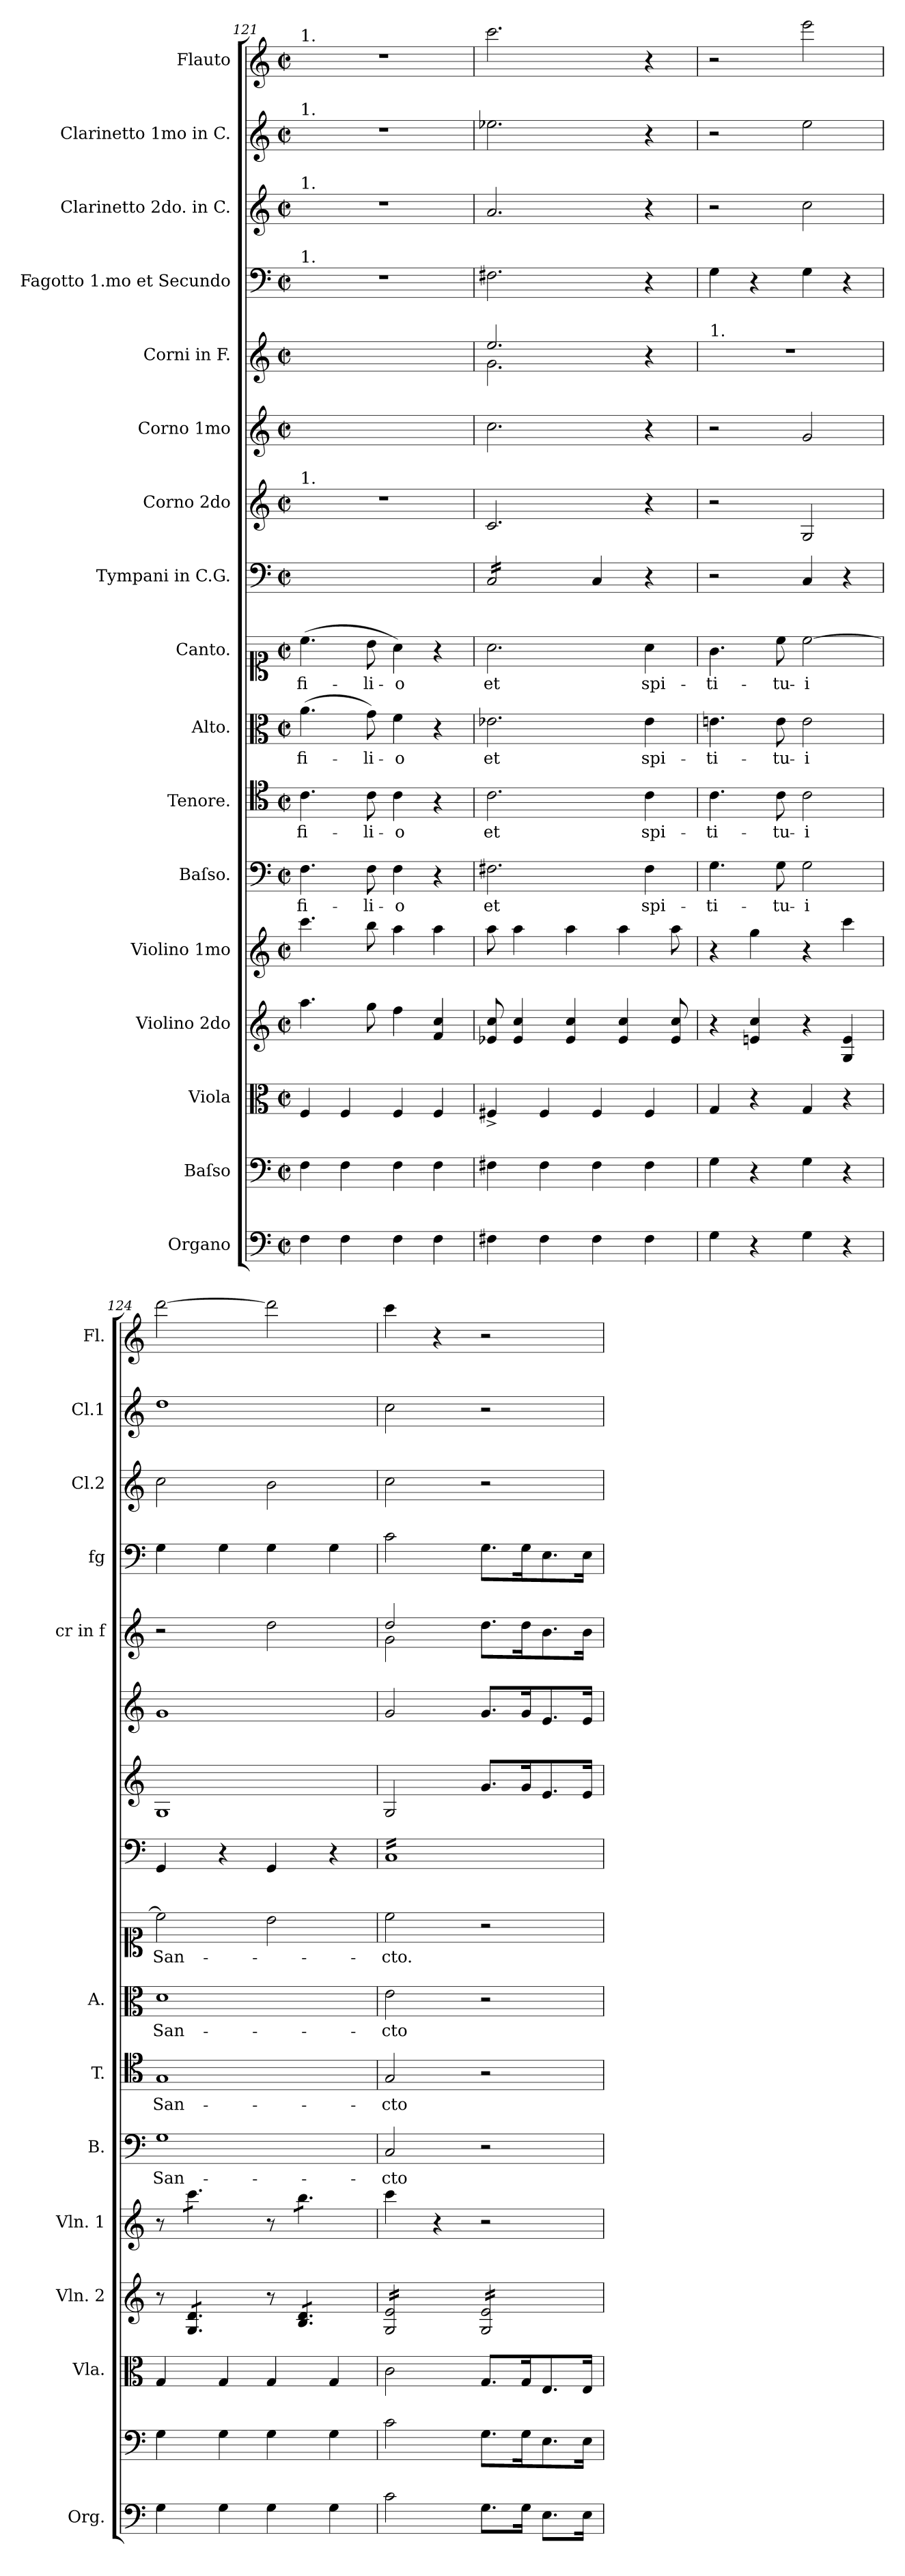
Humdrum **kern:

**kern	**kern	**kern	**kern	**kern	**kern	**text	**kern	**text	**kern	**text	**kern	**text	**kern	**kern	**kern	**kern	**kern	**kern	**kern	**kern
*part17	*part16	*part15	*part14	*part13	*part12	*part12	*part11	*part11	*part10	*part10	*part9	*part9	*part8	*part7	*part6	*part5	*part4	*part3	*part2	*part1
*staff17	*staff16	*staff15	*staff14	*staff13	*staff12	*staff12	*staff11	*staff11	*staff10	*staff10	*staff9	*staff9	*staff8	*staff7	*staff6	*staff5	*staff4	*staff3	*staff2	*staff1
*I"Organo	*I"Baſso	*I"Viola	*I"Violino 2do	*I"Violino 1mo	*I"Baſso.	*	*I"Tenore.	*	*I"Alto.	*	*I"Canto.	*	*I"Tympani in C.G.	*I"Corno 2do	*I"Corno 1mo	*I"Corni in F.	*I"Fagotto 1.mo et Secundo	*I"Clarinetto 2do. in C.	*I"Clarinetto 1mo in C.	*I"Flauto
*I'Org.	*	*I'Vla.	*I'Vln. 2	*I'Vln. 1	*I'B.	*	*I'T.	*	*I'A.	*	*	*	*	*	*	*I'cr in f	*I'fg	*I'Cl.2	*I'Cl.1	*I'Fl.
*clefF4	*clefF4	*clefC3	*clefG2	*clefG2	*clefF4	*	*clefC4	*	*clefC3	*	*clefC1	*	*clefF4	*clefG2	*clefG2	*clefG2	*clefF4	*clefG2	*clefG2	*clefG2
*	*	*	*	*	*	*	*	*	*	*	*	*	*	*	*	*ITrd4c7	*	*	*	*
*k[]	*k[]	*k[]	*k[]	*k[]	*k[]	*	*k[]	*	*k[]	*	*k[]	*	*k[]	*k[]	*k[]	*k[b-]	*k[]	*k[]	*k[]	*k[]
*M2/2	*M2/2	*M2/2	*M2/2	*M2/2	*M2/2	*	*M2/2	*	*M2/2	*	*M2/2	*	*M2/2	*M2/2	*M2/2	*M2/2	*M2/2	*M2/2	*M2/2	*M2/2
*met(c|)	*met(c|)	*met(c|)	*met(c|)	*met(c|)	*met(c|)	*	*met(c|)	*	*met(c|)	*	*met(c|)	*	*met(c|)	*met(c|)	*met(c|)	*met(c|)	*met(c|)	*met(c|)	*met(c|)	*met(c|)
=121	=121	=121	=121	=121	=121	=121	=121	=121	=121	=121	=121	=121	=121	=121	=121	=121	=121	=121	=121	=121
!	!	!	!	!	!	!	!	!	!	!	!	!	!	!	!	!	!	!	!	!LO:TX:a:t=1.
!	!	!	!	!	!	!	!	!	!	!	!	!	!	!	!	!	!	!	!LO:TX:a:t=1.	!
!	!	!	!	!	!	!	!	!	!	!	!	!	!	!	!	!	!	!LO:TX:a:t=1.	!	!
!	!	!	!	!	!	!	!	!	!	!	!	!	!	!	!	!	!LO:TX:a:t=1.	!	!	!
!	!	!	!	!	!	!	!	!	!	!	!	!	!	!LO:TX:a:t=1.	!	!	!	!	!	!
4F\	4F\	4F/	4.aa\	4.ccc\	4.F\	fi-	4.c\	fi-	(4.a\	fi-	(4.cc\	fi-	1ryy	1r	1ryy	1ryy	1r	1r	1r	1r
4F\	4F\	4F/	.	.	.	.	.	.	.	.	.	.	.	.	.	.	.	.	.	.
.	.	.	8gg\	8bb\	8F\	-li-	8c\	-li-	8g\)	-li-	8b\	-li-	.	.	.	.	.	.	.	.
4F\	4F\	4F/	4ff\	4aa\	4F\	-o	4c\	-o	4f\	-o	4a\)	-o	.	.	.	.	.	.	.	.
4F\	4F\	4F/	4f/ 4cc/	4aa\	4r	.	4r	.	4r	.	4r	.	.	.	.	.	.	.	.	.
=122	=122	=122	=122	=122	=122	=122	=122	=122	=122	=122	=122	=122	=122	=122	=122	=122	=122	=122	=122	=122
*	*	*	*	*	*	*	*	*	*	*	*	*	*	*	*	*^	*	*	*	*
*	*	*	*	*	*	*	*	*	*	*	*	*	*tremolo	*	*	*	*	*	*	*	*
4F#X\	4F#X\	4F#X^/	8e-X/ 8cc/	8aa\	2.F#X\	et	2.c\	et	2.e-X\	et	2.a\	et	16C/LL	2.c/	2.cc\	2.a/	2.c\	2.F#X\	2.a/	2.ee-X\	2.ccc\
.	.	.	.	.	.	.	.	.	.	.	.	.	16C/	.	.	.	.	.	.	.	.
.	.	.	4e-/ 4cc/	4aa\	.	.	.	.	.	.	.	.	16C/	.	.	.	.	.	.	.	.
.	.	.	.	.	.	.	.	.	.	.	.	.	16C/	.	.	.	.	.	.	.	.
4F#\	4F#\	4F#/	.	.	.	.	.	.	.	.	.	.	16C/	.	.	.	.	.	.	.	.
.	.	.	.	.	.	.	.	.	.	.	.	.	16C/	.	.	.	.	.	.	.	.
.	.	.	4e-/ 4cc/	4aa\	.	.	.	.	.	.	.	.	16C/	.	.	.	.	.	.	.	.
.	.	.	.	.	.	.	.	.	.	.	.	.	16C/JJ	.	.	.	.	.	.	.	.
*	*	*	*	*	*	*	*	*	*	*	*	*	*Xtremolo	*	*	*	*	*	*	*	*
4F#\	4F#\	4F#/	.	.	.	.	.	.	.	.	.	.	4C/	.	.	.	.	.	.	.	.
.	.	.	4e-/ 4cc/	4aa\	.	.	.	.	.	.	.	.	.	.	.	.	.	.	.	.	.
4F#\	4F#\	4F#/	.	.	4F#\	spi-	4c\	spi-	4e-\	spi-	4a\	spi-	4r	4r	4r	4r	4ryy	4r	4r	4r	4r
.	.	.	8e-/ 8cc/	8aa\	.	.	.	.	.	.	.	.	.	.	.	.	.	.	.	.	.
*	*	*	*	*	*	*	*	*	*	*	*	*	*	*	*	*v	*v	*	*	*	*
=123	=123	=123	=123	=123	=123	=123	=123	=123	=123	=123	=123	=123	=123	=123	=123	=123	=123	=123	=123	=123
!	!	!	!	!	!	!	!	!	!	!	!	!	!	!	!	!LO:TX:a:t=1.	!	!	!	!
4G\	4G\	4G/	4r	4r	4.G\	-ti-	4.c\	-ti-	4.en\	-ti-	4.g\	-ti-	2r	2r	2r	1r	4G\	2r	2r	2r
4r	4r	4r	4en/ 4cc/	4gg\	.	.	.	.	.	.	.	.	.	.	.	.	4r	.	.	.
.	.	.	.	.	8G\	-tu-	8c\	-tu-	8e\	-tu-	8cc\	-tu-	.	.	.	.	.	.	.	.
4G\	4G\	4G/	4r	4r	2G\	-i	2c\	-i	2e\	-i	[2cc\	-i	4C/	2G/	2g/	.	4G\	2cc\	2ee\	2eee\
4r	4r	4r	4G/ 4e/	4ccc\	.	.	.	.	.	.	.	.	4r	.	.	.	4r	.	.	.
=124	=124	=124	=124	=124	=124	=124	=124	=124	=124	=124	=124	=124	=124	=124	=124	=124	=124	=124	=124	=124
4G\	4G\	4G/	8r	8r	1G\	San-	1G/	San-	1d\	San-	2cc\]	San-	4GG/	1G/	1g/	2r	4G\	2cc\	1dd\	[2ddd\
*	*	*	*tremolo	*	*	*	*	*	*	*	*	*	*	*	*	*	*	*	*	*
*	*	*	*	*tremolo	*	*	*	*	*	*	*	*	*	*	*	*	*	*	*	*
.	.	.	8G/ 8d/L	8ccc\L	.	.	.	.	.	.	.	.	.	.	.	.	.	.	.	.
4G\	4G\	4G/	8G/ 8d/	8ccc\	.	.	.	.	.	.	.	.	4r	.	.	.	4G\	.	.	.
.	.	.	8G/ 8d/J	8ccc\J	.	.	.	.	.	.	.	.	.	.	.	.	.	.	.	.
4G\	4G\	4G/	8r	8r	.	.	.	.	.	.	2b\	.	4GG/	.	.	2g\	4G\	2b\	.	2ddd\]
.	.	.	8B/ 8d/L	8bb\L	.	.	.	.	.	.	.	.	.	.	.	.	.	.	.	.
4G\	4G\	4G/	8B/ 8d/	8bb\	.	.	.	.	.	.	.	.	4r	.	.	.	4G\	.	.	.
.	.	.	8B/ 8d/J	8bb\J	.	.	.	.	.	.	.	.	.	.	.	.	.	.	.	.
*	*	*	*	*Xtremolo	*	*	*	*	*	*	*	*	*	*	*	*	*	*	*	*
=125	=125	=125	=125	=125	=125	=125	=125	=125	=125	=125	=125	=125	=125	=125	=125	=125	=125	=125	=125	=125
*	*	*	*	*	*	*	*	*	*	*	*	*	*	*	*	*^	*	*	*	*
*	*	*	*	*	*	*	*	*	*	*	*	*	*tremolo	*	*	*	*	*	*	*	*
2c\	2c\	2c\	16G/ 16e/LL	4ccc\	2C/	-cto	2G/	-cto	2e\	-cto	2cc\	-cto.	16C/LL	2G/	2g/	2g/	2c\	2c\	2cc\	2cc\	4ccc\
.	.	.	16G/ 16e/	.	.	.	.	.	.	.	.	.	16C/	.	.	.	.	.	.	.	.
.	.	.	16G/ 16e/	.	.	.	.	.	.	.	.	.	16C/	.	.	.	.	.	.	.	.
.	.	.	16G/ 16e/	.	.	.	.	.	.	.	.	.	16C/	.	.	.	.	.	.	.	.
.	.	.	16G/ 16e/	4r	.	.	.	.	.	.	.	.	16C/	.	.	.	.	.	.	.	4r
.	.	.	16G/ 16e/	.	.	.	.	.	.	.	.	.	16C/	.	.	.	.	.	.	.	.
.	.	.	16G/ 16e/	.	.	.	.	.	.	.	.	.	16C/	.	.	.	.	.	.	.	.
.	.	.	16G/ 16e/JJ	.	.	.	.	.	.	.	.	.	16C/	.	.	.	.	.	.	.	.
8.G\L	8.G\L	8.G/L	16G/ 16e/LL	2r	2r	.	2r	.	2r	.	2r	.	16C/	8.g/L	8.g/L	8.g\L	2ryy	8.G\L	2r	2r	2r
.	.	.	16G/ 16e/	.	.	.	.	.	.	.	.	.	16C/	.	.	.	.	.	.	.	.
.	.	.	16G/ 16e/	.	.	.	.	.	.	.	.	.	16C/	.	.	.	.	.	.	.	.
16G\Jk	16G\K	16G/K	16G/ 16e/	.	.	.	.	.	.	.	.	.	16C/	16g/K	16g/K	16g\K	.	16G\K	.	.	.
8.E\L	8.E\	8.E/	16G/ 16e/	.	.	.	.	.	.	.	.	.	16C/	8.e/	8.e/	8.e\	.	8.E\	.	.	.
.	.	.	16G/ 16e/	.	.	.	.	.	.	.	.	.	16C/	.	.	.	.	.	.	.	.
.	.	.	16G/ 16e/	.	.	.	.	.	.	.	.	.	16C/	.	.	.	.	.	.	.	.
16E\Jk	16E\Jk	16E/Jk	16G/ 16e/JJ	.	.	.	.	.	.	.	.	.	16C/JJ	16e/Jk	16e/Jk	16e\Jk	.	16E\Jk	.	.	.
*	*	*	*	*	*	*	*	*	*	*	*	*	*Xtremolo	*	*	*	*	*	*	*	*
*	*	*	*Xtremolo	*	*	*	*	*	*	*	*	*	*	*	*	*	*	*	*	*	*
*	*	*	*	*	*	*	*	*	*	*	*	*	*	*	*	*v	*v	*	*	*	*
=	=	=	=	=	=	=	=	=	=	=	=	=	=	=	=	=	=	=	=	=
*-	*-	*-	*-	*-	*-	*-	*-	*-	*-	*-	*-	*-	*-	*-	*-	*-	*-	*-	*-	*-
